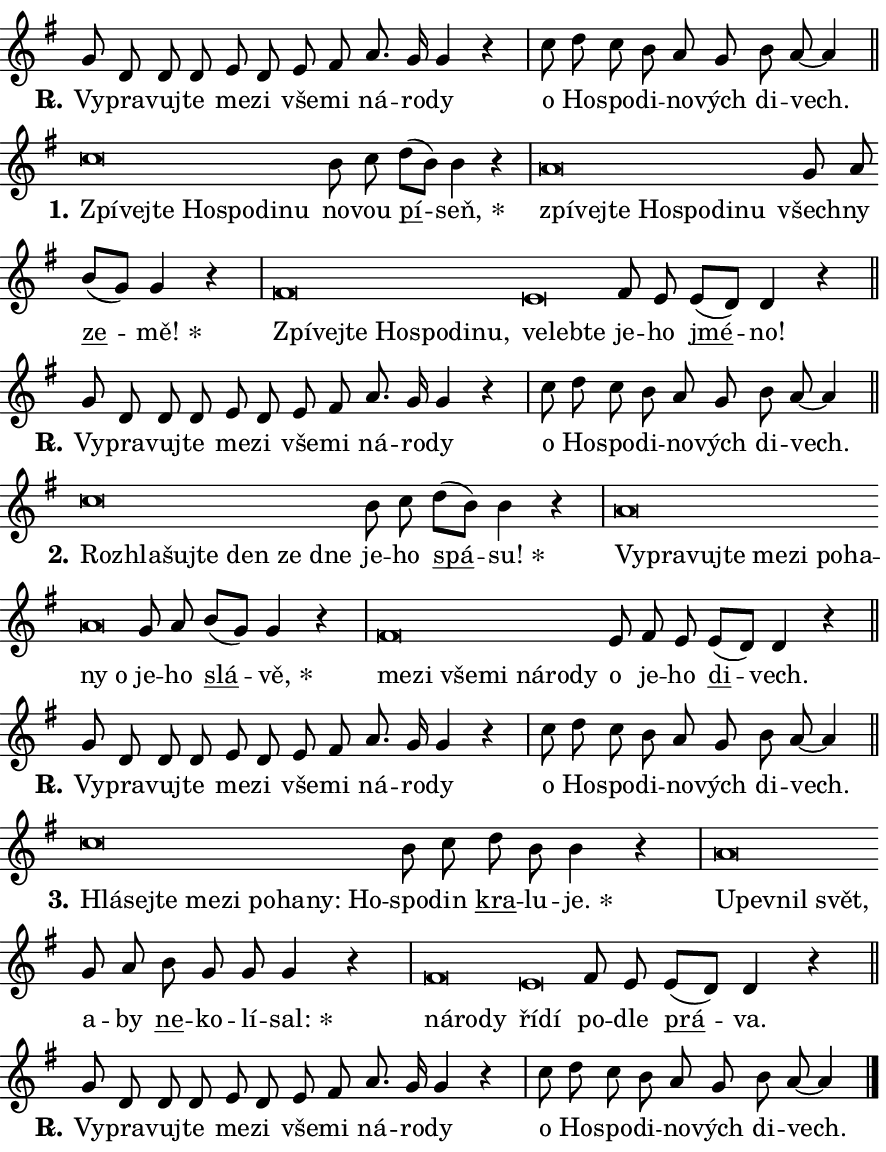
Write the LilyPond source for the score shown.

\version "2.24.0"
\header { tagline = "" }
\paper {
  indent = 0\cm
  top-margin = 0\cm
  right-margin = 0.13\cm % to fit lyric hyphens
  bottom-margin = 0\cm
  left-margin = 0\cm
  paper-width = 15\cm
  page-breaking = #ly:one-page-breaking
  system-system-spacing.basic-distance = #11
  score-system-spacing.basic-distance = #11
  ragged-last = ##f
}


%% Author: Thomas Morley
%% https://lists.gnu.org/archive/html/lilypond-user/2020-05/msg00002.html
#(define (line-position grob)
"Returns position of @var[grob} in current system:
   @code{'start}, if at first time-step
   @code{'end}, if at last time-step
   @code{'middle} otherwise
"
  (let* ((col (ly:item-get-column grob))
         (ln (ly:grob-object col 'left-neighbor))
         (rn (ly:grob-object col 'right-neighbor))
         (col-to-check-left (if (ly:grob? ln) ln col))
         (col-to-check-right (if (ly:grob? rn) rn col))
         (break-dir-left
           (and
             (ly:grob-property col-to-check-left 'non-musical #f)
             (ly:item-break-dir col-to-check-left)))
         (break-dir-right
           (and
             (ly:grob-property col-to-check-right 'non-musical #f)
             (ly:item-break-dir col-to-check-right))))
        (cond ((eqv? 1 break-dir-left) 'start)
              ((eqv? -1 break-dir-right) 'end)
              (else 'middle))))

#(define (tranparent-at-line-position vctor)
  (lambda (grob)
  "Relying on @code{line-position} select the relevant enry from @var{vctor}.
Used to determine transparency,"
    (case (line-position grob)
      ((end) (not (vector-ref vctor 0)))
      ((middle) (not (vector-ref vctor 1)))
      ((start) (not (vector-ref vctor 2))))))

noteHeadBreakVisibility =
#(define-music-function (break-visibility)(vector?)
"Makes @code{NoteHead}s transparent relying on @var{break-visibility}"
#{
  \override NoteHead.transparent =
    #(tranparent-at-line-position break-visibility)
#})

#(define delete-ledgers-for-transparent-note-heads
  (lambda (grob)
    "Reads whether a @code{NoteHead} is transparent.
If so this @code{NoteHead} is removed from @code{'note-heads} from
@var{grob}, which is supposed to be @code{LedgerLineSpanner}.
As a result ledgers are not printed for this @code{NoteHead}"
    (let* ((nhds-array (ly:grob-object grob 'note-heads))
           (nhds-list
             (if (ly:grob-array? nhds-array)
                 (ly:grob-array->list nhds-array)
                 '()))
           ;; Relies on the transparent-property being done before
           ;; Staff.LedgerLineSpanner.after-line-breaking is executed.
           ;; This is fragile ...
           (to-keep
             (remove
               (lambda (nhd)
                 (ly:grob-property nhd 'transparent #f))
               nhds-list)))
      ;; TODO find a better method to iterate over grob-arrays, similiar
      ;; to filter/remove etc for lists
      ;; For now rebuilt from scratch
      (set! (ly:grob-object grob 'note-heads)  '())
      (for-each
        (lambda (nhd)
          (ly:pointer-group-interface::add-grob grob 'note-heads nhd))
        to-keep))))

squashNotes = {
  \override NoteHead.X-extent = #'(-0.2 . 0.2)
  \override NoteHead.Y-extent = #'(-0.75 . 0)
  \override NoteHead.stencil =
    #(lambda (grob)
       (let ((pos (ly:grob-property grob 'staff-position)))
         (begin
           (if (< pos -7) (display "ERROR: Lower brevis then expected\n") (display ""))
           (if (<= pos -6) ly:text-interface::print ly:note-head::print))))
}
unSquashNotes = {
  \revert NoteHead.X-extent
  \revert NoteHead.Y-extent
  \revert NoteHead.stencil
}

hideNotes = \noteHeadBreakVisibility #begin-of-line-visible
unHideNotes = \noteHeadBreakVisibility #all-visible

% work-around for resetting accidentals
% https://lilypond.org/doc/v2.23/Documentation/notation/displaying-rhythms#unmetered-music
cadenzaMeasure = {
  \cadenzaOff
  \partial 1024 s1024
  \cadenzaOn
}

#(define-markup-command (accent layout props text) (markup?)
  "Underline accented syllable"
  (interpret-markup layout props
    #{\markup \override #'(offset . 4.3) \underline { #text }#}))

responsum = \markup \concat {
  "R" \hspace #-1.05 \path #0.1 #'((moveto 0 0.07) (lineto 0.9 0.8)) \hspace #0.05 "."
}

spaceSize = #0.6828661417322834 % exact space size for TeX Gyre Schola

\layout {
  \context {
    \Staff
    \remove "Time_signature_engraver"
    \override LedgerLineSpanner.after-line-breaking = #delete-ledgers-for-transparent-note-heads
  }
  \context {
    \Lyrics {
      \override LyricSpace.minimum-distance = \spaceSize
      \override LyricText.font-name = #"TeX Gyre Schola"
      \override LyricText.font-size = 1
      \override StanzaNumber.font-name = #"TeX Gyre Schola Bold"
      \override StanzaNumber.font-size = 1
    }
  }
  \context {
    \Score 
    \override NoteHead.text =
      #(lambda (grob) 
        (let ((pos (ly:grob-property grob 'staff-position)))
          #{\markup {
            \combine
              \halign #-0.55 \raise #(if (= pos -6) 0 0.5) \override #'(thickness . 2) \draw-line #'(3.2 . 0)
              \musicglyph "noteheads.sM1"
          }#}))
  }
}

% magnetic-lyrics.ily
%
%   written by
%     Jean Abou Samra <jean@abou-samra.fr>
%     Werner Lemberg <wl@gnu.org>
%
%   adapted by
%     Jiri Hon <jiri.hon@gmail.com>
%
% Version 2022-Apr-15

% https://www.mail-archive.com/lilypond-user@gnu.org/msg149350.html

#(define (Left_hyphen_pointer_engraver context)
   "Collect syllable-hyphen-syllable occurrences in lyrics and store
them in properties.  This engraver only looks to the left.  For
example, if the lyrics input is @code{foo -- bar}, it does the
following.

@itemize @bullet
@item
Set the @code{text} property of the @code{LyricHyphen} grob between
@q{foo} and @q{bar} to @code{foo}.

@item
Set the @code{left-hyphen} property of the @code{LyricText} grob with
text @q{foo} to the @code{LyricHyphen} grob between @q{foo} and
@q{bar}.
@end itemize

Use this auxiliary engraver in combination with the
@code{lyric-@/text::@/apply-@/magnetic-@/offset!} hook."
   (let ((hyphen #f)
         (text #f))
     (make-engraver
      (acknowledgers
       ((lyric-syllable-interface engraver grob source-engraver)
        (set! text grob)))
      (end-acknowledgers
       ((lyric-hyphen-interface engraver grob source-engraver)
        ;(when (not (grob::has-interface grob 'lyric-space-interface))
          (set! hyphen grob)));)
      ((stop-translation-timestep engraver)
       (when (and text hyphen)
         (ly:grob-set-object! text 'left-hyphen hyphen))
       (set! text #f)
       (set! hyphen #f)))))

#(define (lyric-text::apply-magnetic-offset! grob)
   "If the space between two syllables is less than the value in
property @code{LyricText@/.details@/.squash-threshold}, move the right
syllable to the left so that it gets concatenated with the left
syllable.

Use this function as a hook for
@code{LyricText@/.after-@/line-@/breaking} if the
@code{Left_@/hyphen_@/pointer_@/engraver} is active."
   (let ((hyphen (ly:grob-object grob 'left-hyphen #f)))
     (when hyphen
       (let ((left-text (ly:spanner-bound hyphen LEFT)))
         (when (grob::has-interface left-text 'lyric-syllable-interface)
           (let* ((common (ly:grob-common-refpoint grob left-text X))
                  (this-x-ext (ly:grob-extent grob common X))
                  (left-x-ext
                   (begin
                     ;; Trigger magnetism for left-text.
                     (ly:grob-property left-text 'after-line-breaking)
                     (ly:grob-extent left-text common X)))
                  ;; `delta` is the gap width between two syllables.
                  (delta (- (interval-start this-x-ext)
                            (interval-end left-x-ext)))
                  (details (ly:grob-property grob 'details))
                  (threshold (assoc-get 'squash-threshold details 0.2)))
             (when (< delta threshold)
               (let* (;; We have to manipulate the input text so that
                      ;; ligatures crossing syllable boundaries are not
                      ;; disabled.  For languages based on the Latin
                      ;; script this is essentially a beautification.
                      ;; However, for non-Western scripts it can be a
                      ;; necessity.
                      (lt (ly:grob-property left-text 'text))
                      (rt (ly:grob-property grob 'text))
                      (is-space (grob::has-interface hyphen 'lyric-space-interface))
                      (space (if is-space " " ""))
                      (extra-delta (if is-space spaceSize 0))
                      ;; Append new syllable.
                      (ltrt-space (if (and (string? lt) (string? rt))
                                (string-append lt space rt)
                                (make-concat-markup (list lt space rt))))
                      ;; Right-align `ltrt` to the right side.
                      (ltrt-space-markup (grob-interpret-markup
                               grob
                               (make-translate-markup
                                (cons (interval-length this-x-ext) 0)
                                (make-right-align-markup ltrt-space)))))
                 (begin
                   ;; Don't print `left-text`.
                   (ly:grob-set-property! left-text 'stencil #f)
                   ;; Set text and stencil (which holds all collected
                   ;; syllables so far) and shift it to the left.
                   (ly:grob-set-property! grob 'text ltrt-space)
                   (ly:grob-set-property! grob 'stencil ltrt-space-markup)
                   (ly:grob-translate-axis! grob (- (- delta extra-delta)) X))))))))))


#(define (lyric-hyphen::displace-bounds-first grob)
   ;; Make very sure this callback isn't triggered too early.
   (let ((left (ly:spanner-bound grob LEFT))
         (right (ly:spanner-bound grob RIGHT)))
     (ly:grob-property left 'after-line-breaking)
     (ly:grob-property right 'after-line-breaking)
     (ly:lyric-hyphen::print grob)))

squashThreshold = #0.4

\layout {
  \context {
    \Lyrics
    \consists #Left_hyphen_pointer_engraver
    \override LyricText.after-line-breaking =
      #lyric-text::apply-magnetic-offset!
    \override LyricHyphen.stencil = #lyric-hyphen::displace-bounds-first
    \override LyricText.details.squash-threshold = \squashThreshold
    \override LyricHyphen.minimum-distance = 0
    \override LyricHyphen.minimum-length = \squashThreshold
  }
}

squashText = \override LyricText.details.squash-threshold = 9999
unSquashText = \override LyricText.details.squash-threshold = \squashThreshold

leftText = \override LyricText.self-alignment-X = #LEFT
unLeftText = \revert LyricText.self-alignment-X

starOffset = #(lambda (grob) 
                (let ((x_offset (ly:self-alignment-interface::aligned-on-x-parent grob)))
                  (if (= x_offset 0) 0 (+ x_offset 1.2))))

star = #(define-music-function (syllable)(string?)
"Append star separator at the end of a syllable"
#{
  \once \override LyricText.X-offset = #starOffset
  \lyricmode { \markup {
    #syllable
    \override #'((font-name . "TeX Gyre Schola Bold")) \hspace #0.2 \lower #0.65 \larger "*"
  } }
#})

starAccent = #(define-music-function (syllable)(string?)
"Append star separator at the end of a syllable and make accent"
#{
  \once \override LyricText.X-offset = #starOffset
  \lyricmode { \markup {
    \accent #syllable
    \override #'((font-name . "TeX Gyre Schola Bold")) \hspace #0.2 \lower #0.65 \larger "*"
  } }
#})

breath = #(define-music-function (syllable)(string?)
"Append breathing indicator at the end of a syllable"
#{
  \lyricmode { \markup { #syllable "+" } }
#})

optionalBreath = #(define-music-function (syllable)(string?)
"Append optional breathing indicator at the end of a syllable"
#{
  \lyricmode { \markup { #syllable "(+)" } }
#})


\score {
    <<
        \new Voice = "melody" { \cadenzaOn \key g \major \relative { g'8 d d d e d e fis \bar "" a8. g16 g4 r \cadenzaMeasure \bar "|" c8 d c b \bar "" a g b a~ a4 \cadenzaMeasure \bar "||" \break } }
        \new Lyrics \lyricsto "melody" { \lyricmode { \set stanza = \responsum
Vy -- pra -- vuj -- te me -- zi vše -- mi ná -- ro -- dy o Ho -- spo -- di -- no -- vých di -- vech. } }
    >>
    \layout {}
}

\score {
    <<
        \new Voice = "melody" { \cadenzaOn \key g \major \relative { \squashNotes c''\breve*1/16 \hideNotes \breve*1/16 \bar "" \breve*1/16 \bar "" \breve*1/16 \bar "" \breve*1/16 \bar "" \breve*1/16 \breve*1/16 \bar "" \unHideNotes \unSquashNotes b8 c \bar "" d[( b)] b4 r \cadenzaMeasure \bar "|" \squashNotes a\breve*1/16 \hideNotes \breve*1/16 \bar "" \breve*1/16 \bar "" \breve*1/16 \bar "" \breve*1/16 \bar "" \breve*1/16 \breve*1/16 \bar "" \unHideNotes \unSquashNotes g8 a \bar "" b[( g)] g4 r \cadenzaMeasure \bar "|" \squashNotes fis\breve*1/16 \hideNotes \breve*1/16 \bar "" \breve*1/16 \bar "" \breve*1/16 \bar "" \breve*1/16 \bar "" \breve*1/16 \breve*1/16 \bar "" \unHideNotes \unSquashNotes \squashNotes e\breve*1/16 \hideNotes \breve*1/16 \breve*1/16 \bar "" \unHideNotes \unSquashNotes fis8 e \bar "" e[( d)] d4 r \cadenzaMeasure \bar "||" \break } }
        \new Lyrics \lyricsto "melody" { \lyricmode { \set stanza = "1."
\leftText Zpí -- \squashText vej -- te Ho -- spo -- di -- nu \unLeftText \unSquashText no -- vou \markup \accent pí -- \star seň, \leftText zpí -- \squashText vej -- te Ho -- spo -- di -- nu \unLeftText \unSquashText všech -- ny \markup \accent ze -- \star mě! \leftText Zpí -- \squashText vej -- te Ho -- spo -- di -- nu, \unSquashText ve -- \squashText leb -- te \unLeftText \unSquashText je -- ho \markup \accent jmé -- no! } }
    >>
    \layout {}
}

\score {
    <<
        \new Voice = "melody" { \cadenzaOn \key g \major \relative { g'8 d d d e d e fis \bar "" a8. g16 g4 r \cadenzaMeasure \bar "|" c8 d c b \bar "" a g b a~ a4 \cadenzaMeasure \bar "||" \break } }
        \new Lyrics \lyricsto "melody" { \lyricmode { \set stanza = \responsum
Vy -- pra -- vuj -- te me -- zi vše -- mi ná -- ro -- dy o Ho -- spo -- di -- no -- vých di -- vech. } }
    >>
    \layout {}
}

\score {
    <<
        \new Voice = "melody" { \cadenzaOn \key g \major \relative { \squashNotes c''\breve*1/16 \hideNotes \breve*1/16 \bar "" \breve*1/16 \bar "" \breve*1/16 \bar "" \breve*1/16 \bar "" \breve*1/16 \breve*1/16 \bar "" \unHideNotes \unSquashNotes b8 c \bar "" d[( b)] b4 r \cadenzaMeasure \bar "|" \squashNotes a\breve*1/16 \hideNotes \breve*1/16 \bar "" \breve*1/16 \bar "" \breve*1/16 \bar "" \breve*1/16 \bar "" \breve*1/16 \bar "" \breve*1/16 \bar "" \breve*1/16 \bar "" \breve*1/16 \breve*1/16 \bar "" \unHideNotes \unSquashNotes g8 a \bar "" b[( g)] g4 r \cadenzaMeasure \bar "|" \squashNotes fis\breve*1/16 \hideNotes \breve*1/16 \bar "" \breve*1/16 \bar "" \breve*1/16 \bar "" \breve*1/16 \bar "" \breve*1/16 \breve*1/16 \bar "" \unHideNotes \unSquashNotes e8 fis8 e \bar "" e[( d)] d4 r \cadenzaMeasure \bar "||" \break } }
        \new Lyrics \lyricsto "melody" { \lyricmode { \set stanza = "2."
\leftText Roz -- \squashText hla -- šuj -- te den ze dne \unLeftText \unSquashText je -- ho \markup \accent spá -- \star su! \leftText Vy -- \squashText pra -- vuj -- te me -- zi po -- ha -- ny o \unLeftText \unSquashText je -- ho \markup \accent slá -- \star vě, \leftText me -- \squashText zi vše -- mi ná -- ro -- dy \unLeftText \unSquashText o je -- ho \markup \accent di -- vech. } }
    >>
    \layout {}
}

\score {
    <<
        \new Voice = "melody" { \cadenzaOn \key g \major \relative { g'8 d d d e d e fis \bar "" a8. g16 g4 r \cadenzaMeasure \bar "|" c8 d c b \bar "" a g b a~ a4 \cadenzaMeasure \bar "||" \break } }
        \new Lyrics \lyricsto "melody" { \lyricmode { \set stanza = \responsum
Vy -- pra -- vuj -- te me -- zi vše -- mi ná -- ro -- dy o Ho -- spo -- di -- no -- vých di -- vech. } }
    >>
    \layout {}
}

\score {
    <<
        \new Voice = "melody" { \cadenzaOn \key g \major \relative { \squashNotes c''\breve*1/16 \hideNotes \breve*1/16 \bar "" \breve*1/16 \bar "" \breve*1/16 \bar "" \breve*1/16 \bar "" \breve*1/16 \bar "" \breve*1/16 \bar "" \breve*1/16 \breve*1/16 \bar "" \unHideNotes \unSquashNotes b8 c \bar "" d b b4 r \cadenzaMeasure \bar "|" \squashNotes a\breve*1/16 \hideNotes \breve*1/16 \bar "" \breve*1/16 \breve*1/16 \bar "" \unHideNotes \unSquashNotes g8 a \bar "" b g g g4 r \cadenzaMeasure \bar "|" \squashNotes fis\breve*1/16 \hideNotes \breve*1/16 \breve*1/16 \bar "" \unHideNotes \unSquashNotes \squashNotes e\breve*1/16 \hideNotes \breve*1/16 \bar "" \unHideNotes \unSquashNotes fis8 e \bar "" e[( d)] d4 r \cadenzaMeasure \bar "||" \break } }
        \new Lyrics \lyricsto "melody" { \lyricmode { \set stanza = "3."
\leftText Hlá -- \squashText sej -- te me -- zi po -- ha -- ny: Ho -- \unLeftText \unSquashText spo -- din \markup \accent kra -- lu -- \star je. \leftText U -- \squashText pev -- nil svět, \unLeftText \unSquashText a -- by \markup \accent ne -- ko -- lí -- \star sal: \leftText ná -- \squashText ro -- dy \unSquashText ří -- \squashText dí \unLeftText \unSquashText po -- dle \markup \accent prá -- va. } }
    >>
    \layout {}
}

\score {
    <<
        \new Voice = "melody" { \cadenzaOn \key g \major \relative { g'8 d d d e d e fis \bar "" a8. g16 g4 r \cadenzaMeasure \bar "|" c8 d c b \bar "" a g b a~ a4 \cadenzaMeasure \bar "||" \break } \bar "|." }
        \new Lyrics \lyricsto "melody" { \lyricmode { \set stanza = \responsum
Vy -- pra -- vuj -- te me -- zi vše -- mi ná -- ro -- dy o Ho -- spo -- di -- no -- vých di -- vech. } }
    >>
    \layout {}
}
